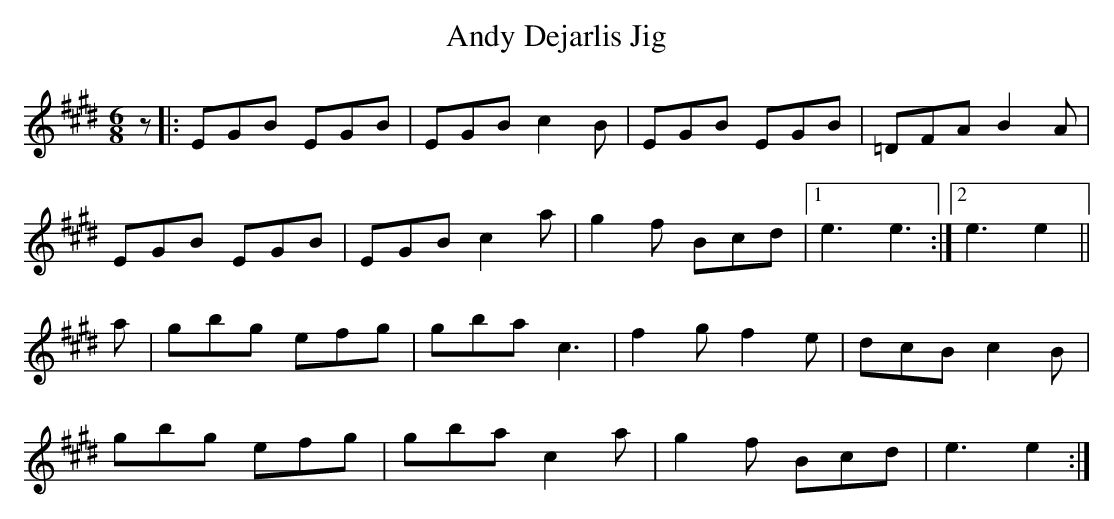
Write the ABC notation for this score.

X:1
T:Andy Dejarlis Jig
M:6/8
L:1/8
K:E
z|: EGB EGB |EGB c2 B|EGB EGB| =DFA B2 A|
EGB EGB |EGB c2 a|g2 f Bcd|1 e3 e3 :|2 e3 e2 ||
a |gbg efg |gba c3  |f2g f2e |dcB c2B|
gbg efg |gba c2 a| g2f Bcd | e3 e2 :|
